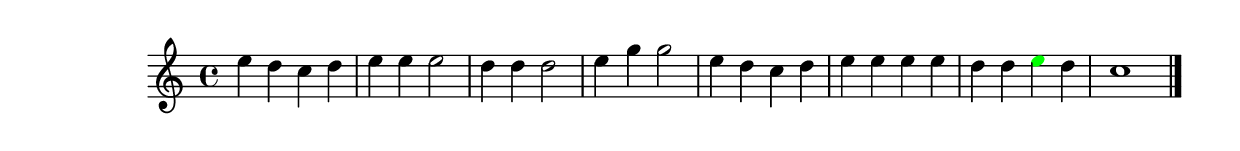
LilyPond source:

\version "2.18.2"
\language "english"

\header {
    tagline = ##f
}

\layout {}

\paper {}

\score {
    \new Score
    <<
        \new Staff
        {
            {   % measure
                \time 4/4
                \tweak color #black
                e''4
                \tweak color #black
                d''4
                \tweak color #black
                c''4
                \tweak color #black
                d''4
            }   % measure
            {   % measure
                \tweak color #black
                e''4
                \tweak color #black
                e''4
                \tweak color #black
                e''2
            }   % measure
            {   % measure
                \tweak color #black
                d''4
                \tweak color #black
                d''4
                \tweak color #black
                d''2
            }   % measure
            {   % measure
                \tweak color #black
                e''4
                \tweak color #black
                g''4
                \tweak color #black
                g''2
            }   % measure
            {   % measure
                \tweak color #black
                e''4
                \tweak color #black
                d''4
                \tweak color #black
                c''4
                \tweak color #black
                d''4
            }   % measure
            {   % measure
                \tweak color #black
                e''4
                \tweak color #black
                e''4
                \tweak color #black
                e''4
                \tweak color #black
                e''4
            }   % measure
            {   % measure
                \tweak color #black
                d''4
                \tweak color #black
                d''4
                \tweak color #green
                e''4
                d''4
            }   % measure
            {   % measure
                c''1
                \bar "|." %! SCORE1
            }   % measure
        }
    >>
}